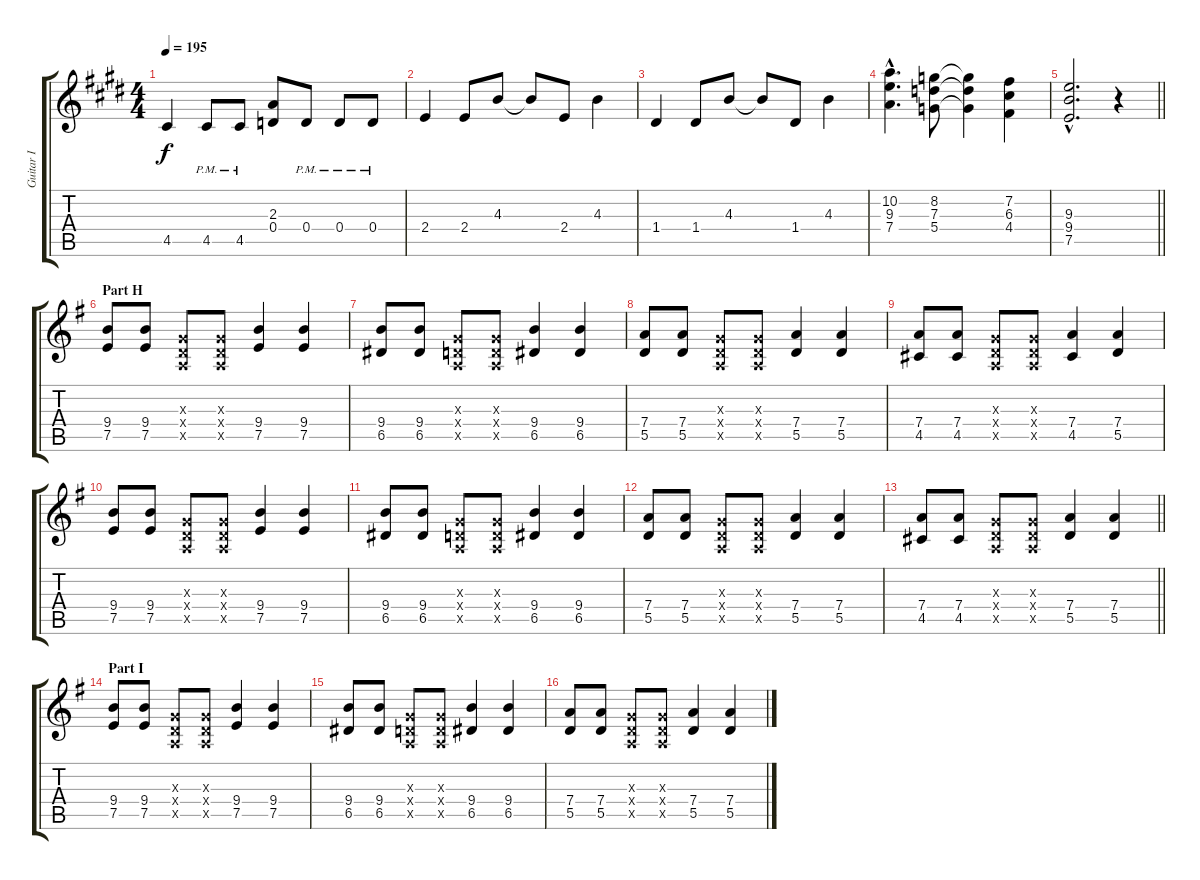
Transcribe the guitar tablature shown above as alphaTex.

\track ("Guitar I" "Guitar I") {instrument distortionguitar}
\staff {score tabs}
\tuning (E4 B3 G3 D3 A2 E2) {hide}
\ts (4 4)
\tempo 195
\clef g2
\ks e
4.5.4{dy f} 4.5{pm}.8 4.5{pm}.8 (2.3 0.4).8 0.4{pm}.8 0.4{pm}.8 0.4{pm}.8 |
2.4.4 2.4.8 4.3.8 4.3{t}.8 2.4.8 4.3.4 |
1.4.4 1.4.8 4.3.8 4.3{t}.8 1.4.8 4.3.4 |
(10.2{hac} 9.3{hac} 7.4{hac}).4{d} (8.2 7.3 5.4).8 (8.2{t} 7.3{t} 5.4{t}).4 (7.2 6.3 4.4).4 |
\barLineRight lightlight
(9.3{hac} 9.4{hac} 7.5{hac}).2{d} r.4 |
\section ("" "Part H")
\ks g
(9.4 7.5).8 (9.4 7.5).8 (0.3{x} 0.4{x} 0.5{x}).8 (0.3{x} 0.4{x} 0.5{x}).8 (9.4 7.5).4 (9.4 7.5).4 |
(9.4 6.5).8 (9.4 6.5).8 (0.3{x} 0.4{x} 0.5{x}).8 (0.3{x} 0.4{x} 0.5{x}).8 (9.4 6.5).4 (9.4 6.5).4 |
(7.4 5.5).8 (7.4 5.5).8 (0.3{x} 0.4{x} 0.5{x}).8 (0.3{x} 0.4{x} 0.5{x}).8 (7.4 5.5).4 (7.4 5.5).4 |
(7.4 4.5).8 (7.4 4.5).8 (0.3{x} 0.4{x} 0.5{x}).8 (0.3{x} 0.4{x} 0.5{x}).8 (7.4 4.5).4 (7.4 5.5).4 |
(9.4 7.5).8 (9.4 7.5).8 (0.3{x} 0.4{x} 0.5{x}).8 (0.3{x} 0.4{x} 0.5{x}).8 (9.4 7.5).4 (9.4 7.5).4 |
(9.4 6.5).8 (9.4 6.5).8 (0.3{x} 0.4{x} 0.5{x}).8 (0.3{x} 0.4{x} 0.5{x}).8 (9.4 6.5).4 (9.4 6.5).4 |
(7.4 5.5).8 (7.4 5.5).8 (0.3{x} 0.4{x} 0.5{x}).8 (0.3{x} 0.4{x} 0.5{x}).8 (7.4 5.5).4 (7.4 5.5).4 |
\barLineRight lightlight
(7.4 4.5).8 (7.4 4.5).8 (0.3{x} 0.4{x} 0.5{x}).8 (0.3{x} 0.4{x} 0.5{x}).8 (7.4 5.5).4 (7.4 5.5).4 |
\section ("" "Part I")
(9.4 7.5).8 (9.4 7.5).8 (0.3{x} 0.4{x} 0.5{x}).8 (0.3{x} 0.4{x} 0.5{x}).8 (9.4 7.5).4 (9.4 7.5).4 |
(9.4 6.5).8 (9.4 6.5).8 (0.3{x} 0.4{x} 0.5{x}).8 (0.3{x} 0.4{x} 0.5{x}).8 (9.4 6.5).4 (9.4 6.5).4 |
(7.4 5.5).8 (7.4 5.5).8 (0.3{x} 0.4{x} 0.5{x}).8 (0.3{x} 0.4{x} 0.5{x}).8 (7.4 5.5).4 (7.4 5.5).4
